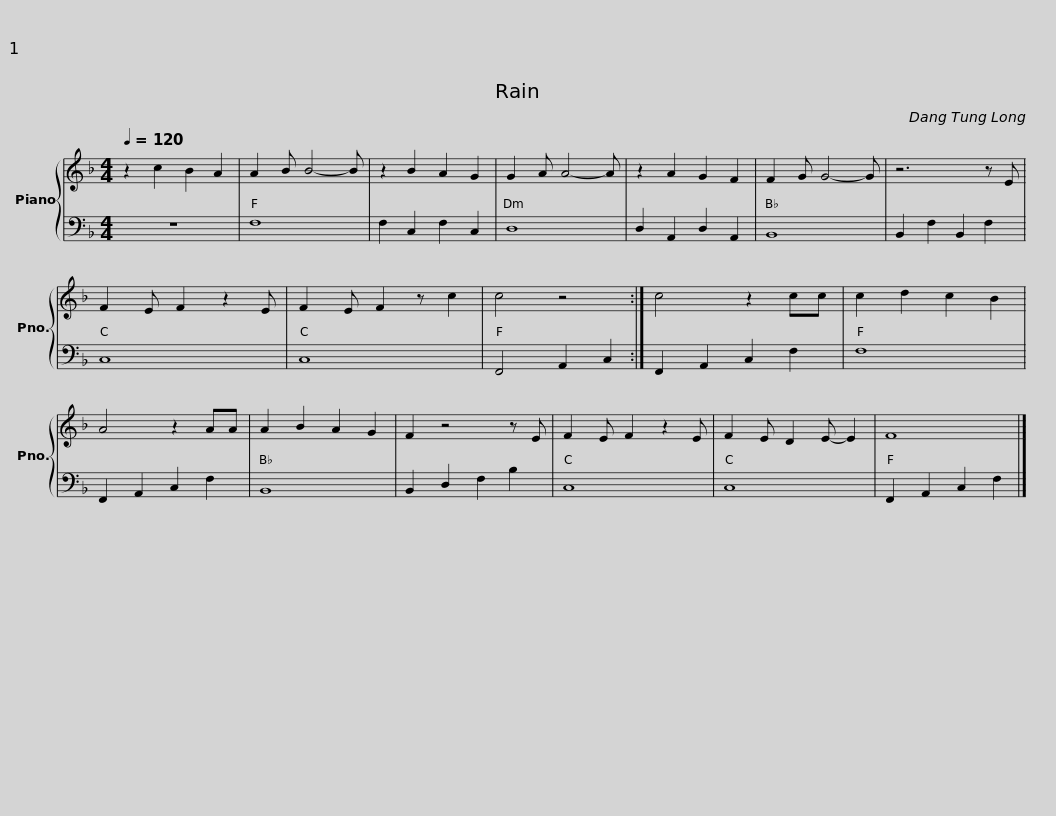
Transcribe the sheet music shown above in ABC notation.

X:1
%%score { 1 | 2 }
L:1/8
Q:1/4=120
M:4/4
I:linebreak $
K:F
V:1 treble
V:2 bass
V:1
 z2 c2 B2 A2 | A2 B B4- B | z2 B2 A2 G2 | G2 A A4- A | z2 A2 G2 F2 | %5
 F2 G G4- G | z6 z E | F2 E F2 z2 E |$ F2 E F2 z c2 | c4- z4 :| %10
 c4 z2 cc | c2 d2 c2 B2 | A4 z2 AA | A2 B2 A2 G2 | F2 z4 z E | %15
 F2 E F2 z2 E |$ F2 E D2 E- E2 | F8 |] %18
V:2
 z8 | F,8 | F,2 C,2 F,2 C,2 | D,8 | D,2 A,,2 D,2 A,,2 | %5
 B,,8 | B,,2 F,2 B,,2 F,2 | C,8 |$ C,8 | F,,4 A,,2 C,2 :| %10
 F,,2 A,,2 C,2 F,2 | F,8 | F,,2 A,,2 C,2 F,2 | B,,8 | B,,2 D,2 F,2 B,2 | %15
 C,8 |$ C,8 | F,,2 A,,2 C,2 F,2 |] %18
